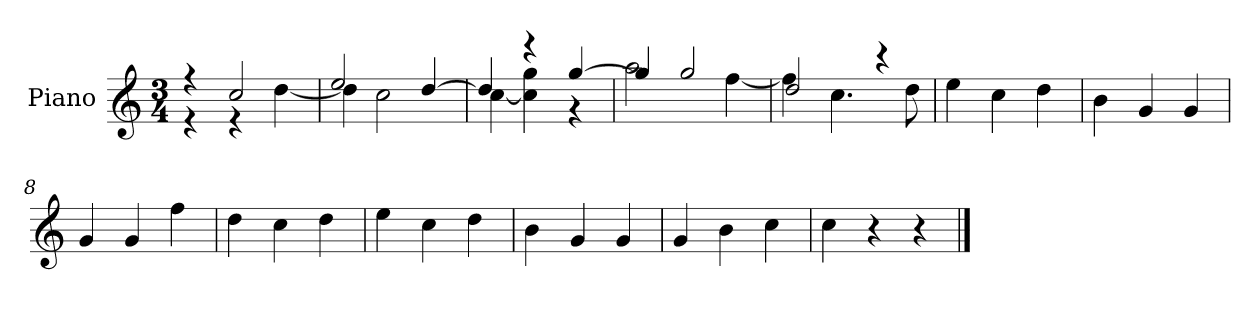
**kern
*part1
*staff1
*I"Piano
*I'P-no
*clefG2
*k[]
*M3/4
*MM180
=1
*^
4r	4r
2cc/	4r
.	[4dd\
=2	=2
2ee/	4dd\]
.	2cc\
[4dd/	.
=3	=3
4dd/]	[4cc\
4r	4cc\] 4gg\
[4gg/	4r
=4	=4
4gg/]	2aa\
2gg/	.
.	[4ff\
=5	=5
2dd/	4ff\]
.	4.cc\
4r	.
.	8dd\
*v	*v
=6
4ee\
4cc\
4dd\
=7
4b\
4g/
4g/
=8
4g/
4g/
4ff\
=9
4dd\
4cc\
4dd\
!!LO:LB:g=z
=10
4ee\
4cc\
4dd\
=11
4b\
4g/
4g/
=12
4g/
4b\
4cc\
=13
4cc\
4r
4r
==
*-
